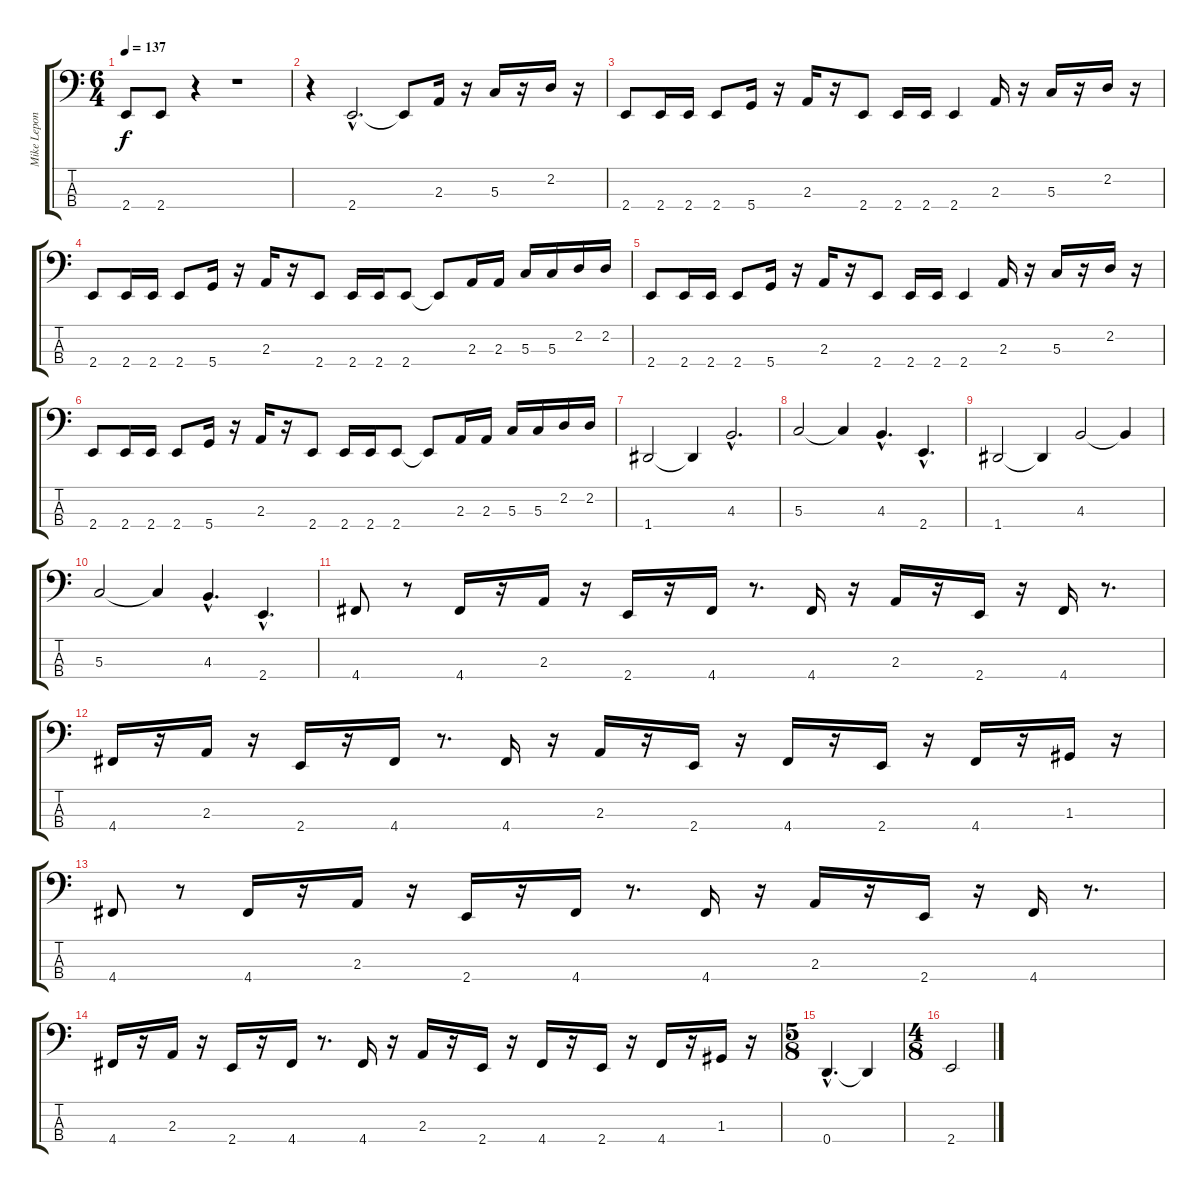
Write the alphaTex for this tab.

\track ("Mike Lepond" "Mike Lepon") {instrument electricbassfinger}
\staff {score tabs}
\tuning (F2 C2 G1 D1) {hide}
\ts (6 4)
\tempo 137
\clef f4
\ks c
2.4.8{dy f} 2.4.8 r.4 r.1 |
r.4 2.4{hac}.2{d} 2.4{t}.8 2.3.16 r.16 5.3.16 r.16 2.2.16 r.16 |
2.4.8 2.4.16 2.4.16 2.4.8 5.4.16 r.16 2.3.16 r.16 2.4.8 2.4.16 2.4.16 2.4.4 2.3.16 r.16 5.3.16 r.16 2.2.16 r.16 |
2.4.8 2.4.16 2.4.16 2.4.8 5.4.16 r.16 2.3.16 r.16 2.4.8 2.4.16 2.4.16 2.4.8 2.4{t}.8 2.3.16 2.3.16 5.3.16 5.3.16 2.2.16 2.2.16 |
2.4.8 2.4.16 2.4.16 2.4.8 5.4.16 r.16 2.3.16 r.16 2.4.8 2.4.16 2.4.16 2.4.4 2.3.16 r.16 5.3.16 r.16 2.2.16 r.16 |
2.4.8 2.4.16 2.4.16 2.4.8 5.4.16 r.16 2.3.16 r.16 2.4.8 2.4.16 2.4.16 2.4.8 2.4{t}.8 2.3.16 2.3.16 5.3.16 5.3.16 2.2.16 2.2.16 |
1.4.2 1.4{t}.4 4.3{hac}.2{d} |
5.3.2 5.3{t}.4 4.3{hac}.4{d} 2.4{hac}.4{d} |
1.4.2 1.4{t}.4 4.3.2 4.3{t}.4 |
5.3.2 5.3{t}.4 4.3{hac}.4{d} 2.4{hac}.4{d} |
4.4.8 r.8 4.4.16 r.16 2.3.16 r.16 2.4.16 r.16 4.4.16 r.8{d} 4.4.16 r.16 2.3.16 r.16 2.4.16 r.16 4.4.16 r.8{d} |
4.4.16 r.16 2.3.16 r.16 2.4.16 r.16 4.4.16 r.8{d} 4.4.16 r.16 2.3.16 r.16 2.4.16 r.16 4.4.16 r.16 2.4.16 r.16 4.4.16 r.16 1.3.16 r.16 |
4.4.8 r.8 4.4.16 r.16 2.3.16 r.16 2.4.16 r.16 4.4.16 r.8{d} 4.4.16 r.16 2.3.16 r.16 2.4.16 r.16 4.4.16 r.8{d} |
4.4.16 r.16 2.3.16 r.16 2.4.16 r.16 4.4.16 r.8{d} 4.4.16 r.16 2.3.16 r.16 2.4.16 r.16 4.4.16 r.16 2.4.16 r.16 4.4.16 r.16 1.3.16 r.16 |
\ts (5 8)
0.4{hac}.4{d} 0.4{t}.4 |
\ts (4 8)
2.4.2
